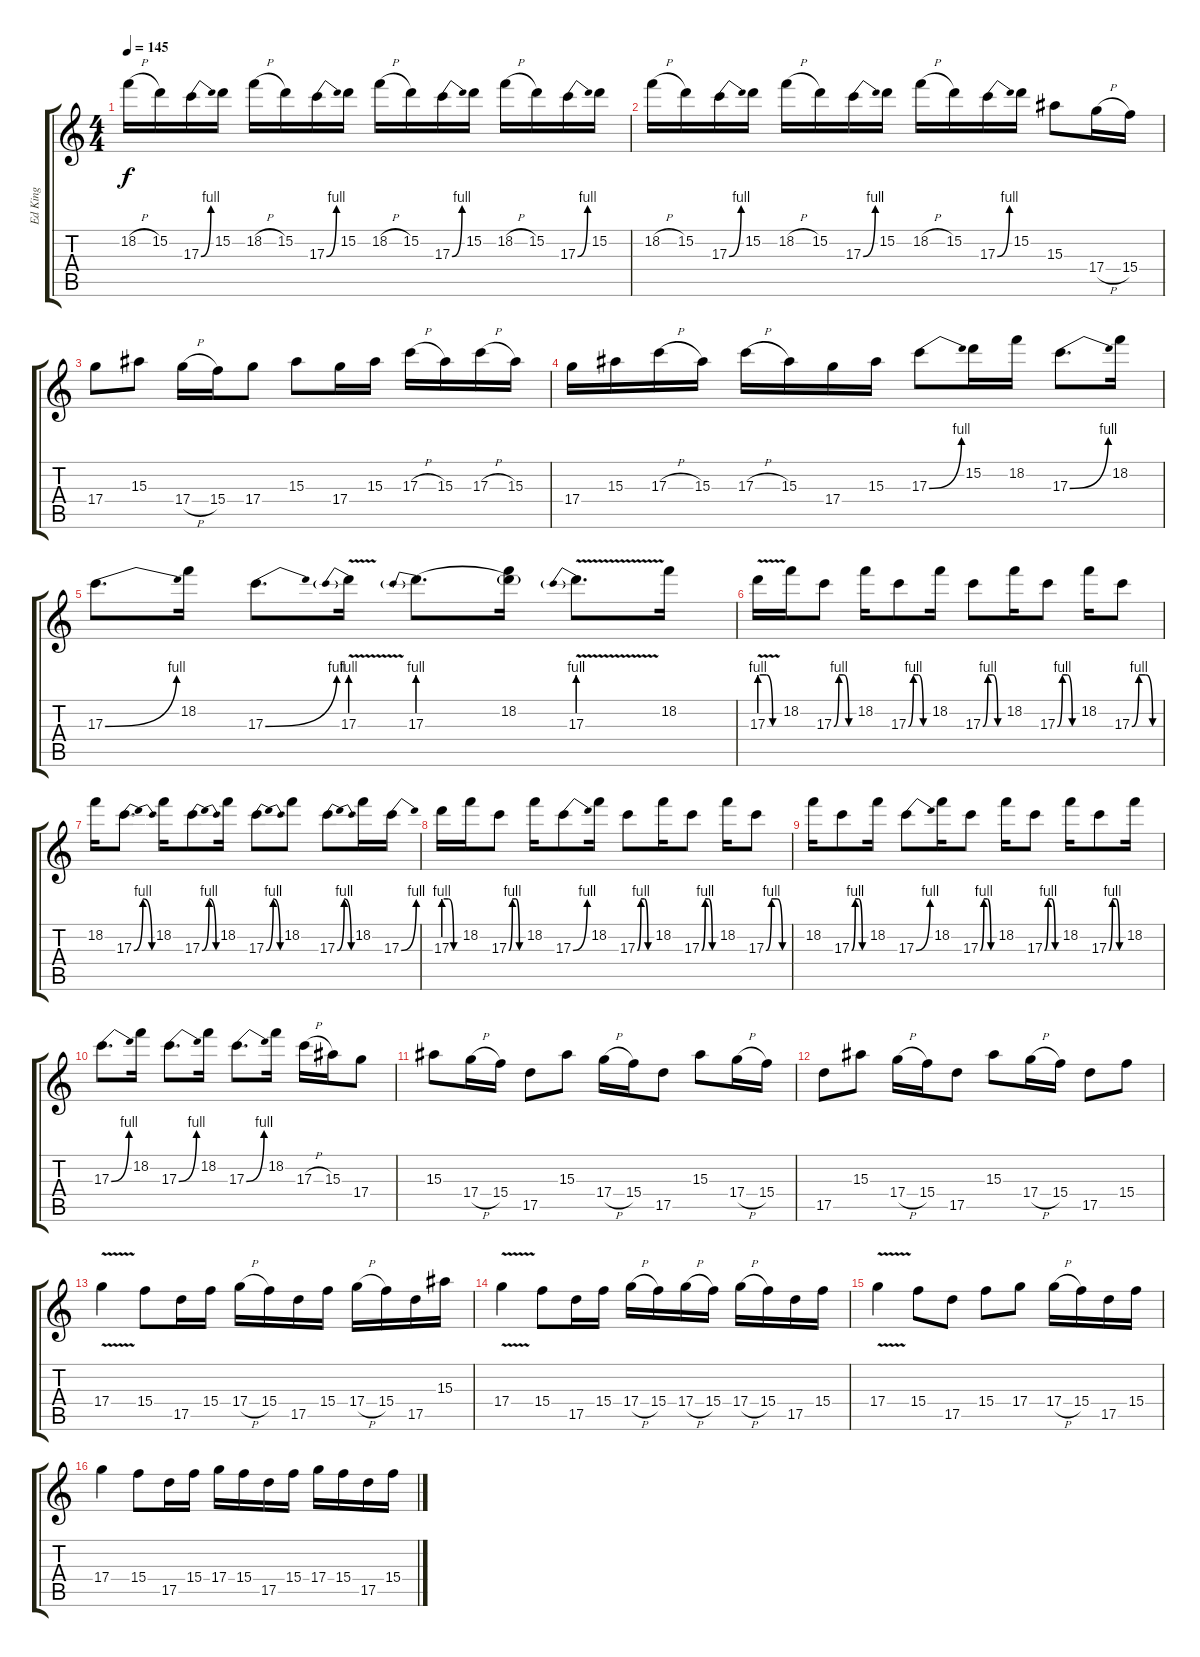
\track ("Ed King" "Ed King") {instrument overdrivenguitar}
\staff {score tabs}
\tuning (E4 B3 G3 D3 A2 E2) {hide}
\ts (4 4)
\tempo 145
\clef g2
\ks c
18.2{h}.16{dy f} 15.2.16 17.3{be (bend 0 0 60 4)}.16 15.2.16 18.2{h}.16 15.2.16 17.3{be (bend 0 0 60 4)}.16 15.2.16 18.2{h}.16 15.2.16 17.3{be (bend 0 0 60 4)}.16 15.2.16 18.2{h}.16 15.2.16 17.3{be (bend 0 0 60 4)}.16 15.2.16 |
18.2{h}.16 15.2.16 17.3{be (bend 0 0 60 4)}.16 15.2.16 18.2{h}.16 15.2.16 17.3{be (bend 0 0 60 4)}.16 15.2.16 18.2{h}.16 15.2.16 17.3{be (bend 0 0 60 4)}.16 15.2.16 15.3.8 17.4{h}.16 15.4.16 |
17.4.8 15.3.8 17.4{h}.16 15.4.16 17.4.8 15.3.8 17.4.16 15.3.16 17.3{h}.16 15.3.16 17.3{h}.16 15.3.16 |
17.4.16 15.3.16 17.3{h}.16 15.3.16 17.3{h}.16 15.3.16 17.4.16 15.3.16 17.3{be (bend 0 0 60 4)}.8 15.2.16 18.2.16 17.3{be (bend 0 0 60 4)}.8{d} 18.2.16 |
17.3{be (bend 0 0 60 4)}.8{d} 18.2.16 17.3{be (bend 0 0 60 4)}.8{d} 17.3{be (prebend 0 4 60 4) v}.16 17.3{be (prebend 0 4 60 4)}.8{d} (18.2 17.3{t}).16 17.3{be (prebend 0 4 60 4) v}.8{d} 18.2.16 |
17.3{be (custom 0 4 20 4 40 0 60 0) v}.16 18.2.16 17.3{be (custom 0 0 15 4 30 4 45 0 60 0)}.8 18.2.16 17.3{be (custom 0 0 15 4 30 4 45 0 60 0)}.8 18.2.16 17.3{be (custom 0 0 15 4 30 4 45 0 60 0)}.8 18.2.16 17.3{be (custom 0 0 15 4 30 4 45 0 60 0)}.8 18.2.16 17.3{be (custom 0 0 15 4 30 4 45 0 60 0)}.8 |
18.2.16 17.3{be (bendrelease 0 0 30 4 30 4 60 0)}.8{d} 18.2.16 17.3{be (bendrelease 0 0 30 4 30 4 60 0)}.8 18.2.16 17.3{be (bendrelease 0 0 30 4 30 4 60 0)}.8 18.2.8 17.3{be (bendrelease 0 0 30 4 30 4 60 0)}.8 18.2.16 17.3{be (bend 0 0 60 4)}.16 |
17.3{be (custom 0 4 20 4 40 0 60 0)}.16 18.2.16 17.3{be (custom 0 0 15 4 30 4 45 0 60 0)}.8 18.2.16 17.3{be (bend 0 0 60 4)}.8 18.2.16 17.3{be (custom 0 0 15 4 30 4 45 0 60 0)}.8 18.2.16 17.3{be (custom 0 0 15 4 30 4 45 0 60 0)}.8 18.2.16 17.3{be (custom 0 0 15 4 30 4 45 0 60 0)}.8 |
18.2.16 17.3{be (custom 0 0 15 4 30 4 45 0 60 0)}.8 18.2.16 17.3{be (bend 0 0 60 4)}.8 18.2.16 17.3{be (custom 0 0 15 4 30 4 45 0 60 0)}.8 18.2.16 17.3{be (custom 0 0 15 4 30 4 45 0 60 0)}.8 18.2.16 17.3{be (custom 0 0 15 4 30 4 45 0 60 0)}.8 18.2.16 |
17.3{be (bend 0 0 60 4)}.8{d} 18.2.16 17.3{be (bend 0 0 60 4)}.8{d} 18.2.16 17.3{be (bend 0 0 60 4)}.8{d} 18.2.16 17.3{h}.16 15.3.16 17.4.8 |
15.3.8 17.4{h}.16 15.4.16 17.5.8 15.3.8 17.4{h}.16 15.4.16 17.5.8 15.3.8 17.4{h}.16 15.4.16 |
17.5.8 15.3.8 17.4{h}.16 15.4.16 17.5.8 15.3.8 17.4{h}.16 15.4.16 17.5.8 15.4.8 |
17.4{v}.4 15.4.8 17.5.16 15.4.16 17.4{h}.16 15.4.16 17.5.16 15.4.16 17.4{h}.16 15.4.16 17.5.16 15.3.16 |
17.4{v}.4 15.4.8 17.5.16 15.4.16 17.4{h}.16 15.4.16 17.4{h}.16 15.4.16 17.4{h}.16 15.4.16 17.5.16 15.4.16 |
17.4{v}.4 15.4.8 17.5.8 15.4.8 17.4.8 17.4{h}.16 15.4.16 17.5.16 15.4.16 |
17.4.4 15.4.8 17.5.16 15.4.16 17.4.16 15.4.16 17.5.16 15.4.16 17.4.16 15.4.16 17.5.16 15.4.16
